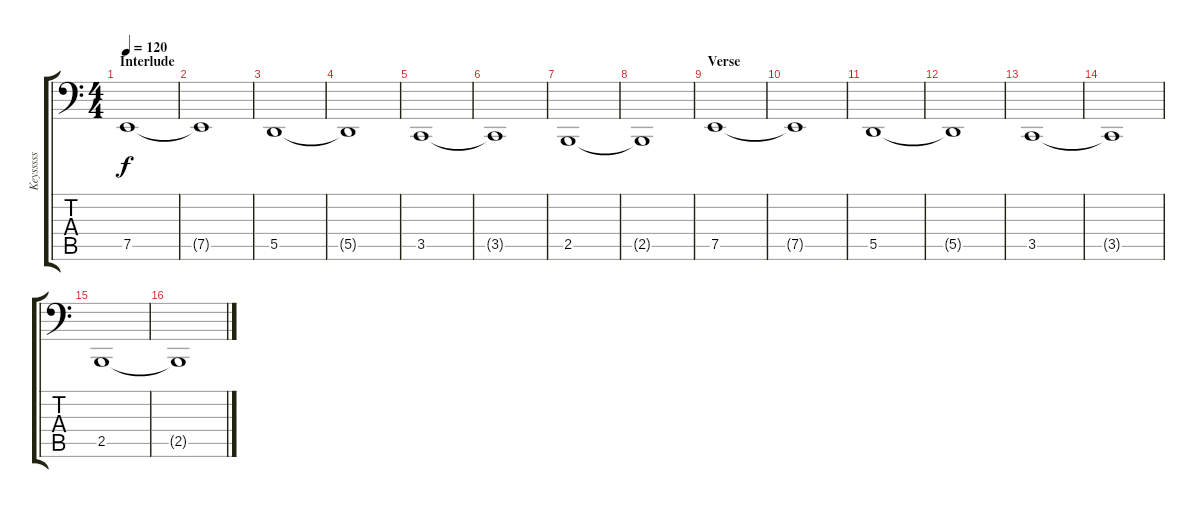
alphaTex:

\track ("Keysssss" "Keysssss") {instrument tremolostrings}
\staff {score tabs}
\tuning (E4 B3 G3 D3 A1 E1) {hide}
\ts (4 4)
\section ("" "Interlude")
\tempo 120
\clef f4
\ks c
7.5.1{dy f} |
7.5{t}.1 |
5.5.1 |
5.5{t}.1 |
3.5.1 |
3.5{t}.1 |
2.5.1 |
2.5{t}.1 |
\section ("" "Verse")
7.5.1 |
7.5{t}.1 |
5.5.1 |
5.5{t}.1 |
3.5.1 |
3.5{t}.1 |
2.5.1 |
2.5{t}.1
